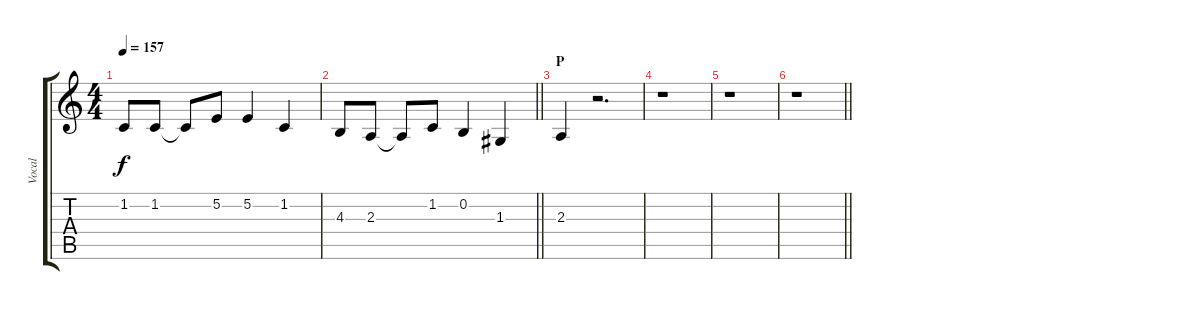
\track ("Vocal" "Vocal") {instrument trumpet}
\staff {score tabs}
\tuning (E4 B3 G3 D3 A2 E2) {hide}
\ts (4 4)
\tempo 157
\clef g2
\ks c
1.2.8{dy f} 1.2.8 1.2{t}.8 5.2.8 5.2.4 1.2.4 |
\barLineRight lightlight
4.3.8 2.3.8 2.3{t}.8 1.2.8 0.2.4 1.3.4 |
\section ("" "P")
2.3.4 r.2{d} |
r.1 |
r.1 |
\barLineRight lightlight
r.1
